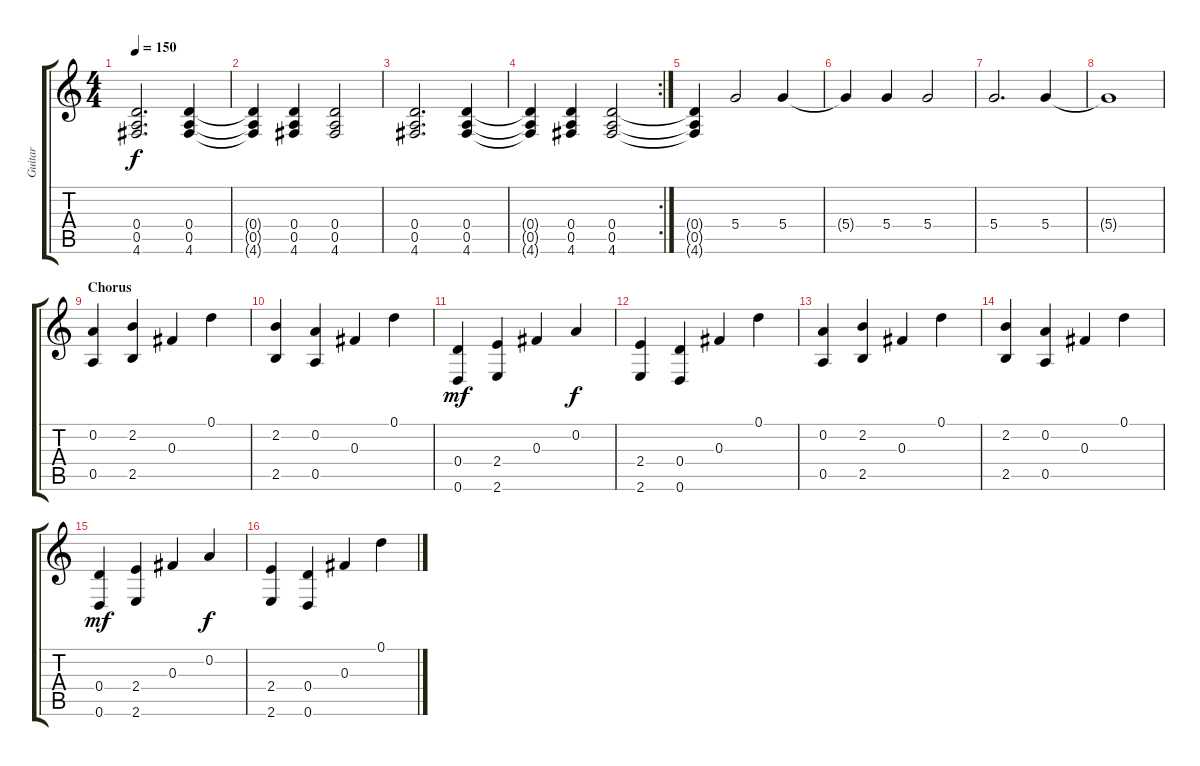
\track ("Guitar" "Guitar") {instrument acousticguitarsteel}
\staff {score tabs}
\tuning (D4 A3 Gb3 D3 A2 D2) {hide}
\ts (4 4)
\tempo 150
\clef g2
\ks c
(0.4 0.5 4.6).2{d dy f} (0.4 0.5 4.6).4 |
(0.4{t} 0.5{t} 4.6{t}).4 (0.4 0.5 4.6).4 (0.4 0.5 4.6).2 |
(0.4 0.5 4.6).2{d} (0.4 0.5 4.6).4 |
\rc 2
(0.4{t} 0.5{t} 4.6{t}).4 (0.4 0.5 4.6).4 (0.4 0.5 4.6).2 |
(0.4{t} 0.5{t} 4.6{t}).4 5.4.2 5.4.4 |
5.4{t}.4 5.4.4 5.4.2 |
5.4.2{d} 5.4.4 |
5.4{t}.1 |
\section ("" "Chorus")
(0.2 0.5).4 (2.2 2.5).4 0.3.4 0.1.4 |
(2.2 2.5).4 (0.2 0.5).4 0.3.4 0.1.4 |
(0.4 0.6).4{dy mf} (2.4 2.6).4 0.3.4 0.2.4{dy f} |
(2.4 2.6).4 (0.4 0.6).4 0.3.4 0.1.4 |
(0.2 0.5).4 (2.2 2.5).4 0.3.4 0.1.4 |
(2.2 2.5).4 (0.2 0.5).4 0.3.4 0.1.4 |
(0.4 0.6).4{dy mf} (2.4 2.6).4 0.3.4 0.2.4{dy f} |
(2.4 2.6).4 (0.4 0.6).4 0.3.4 0.1.4
